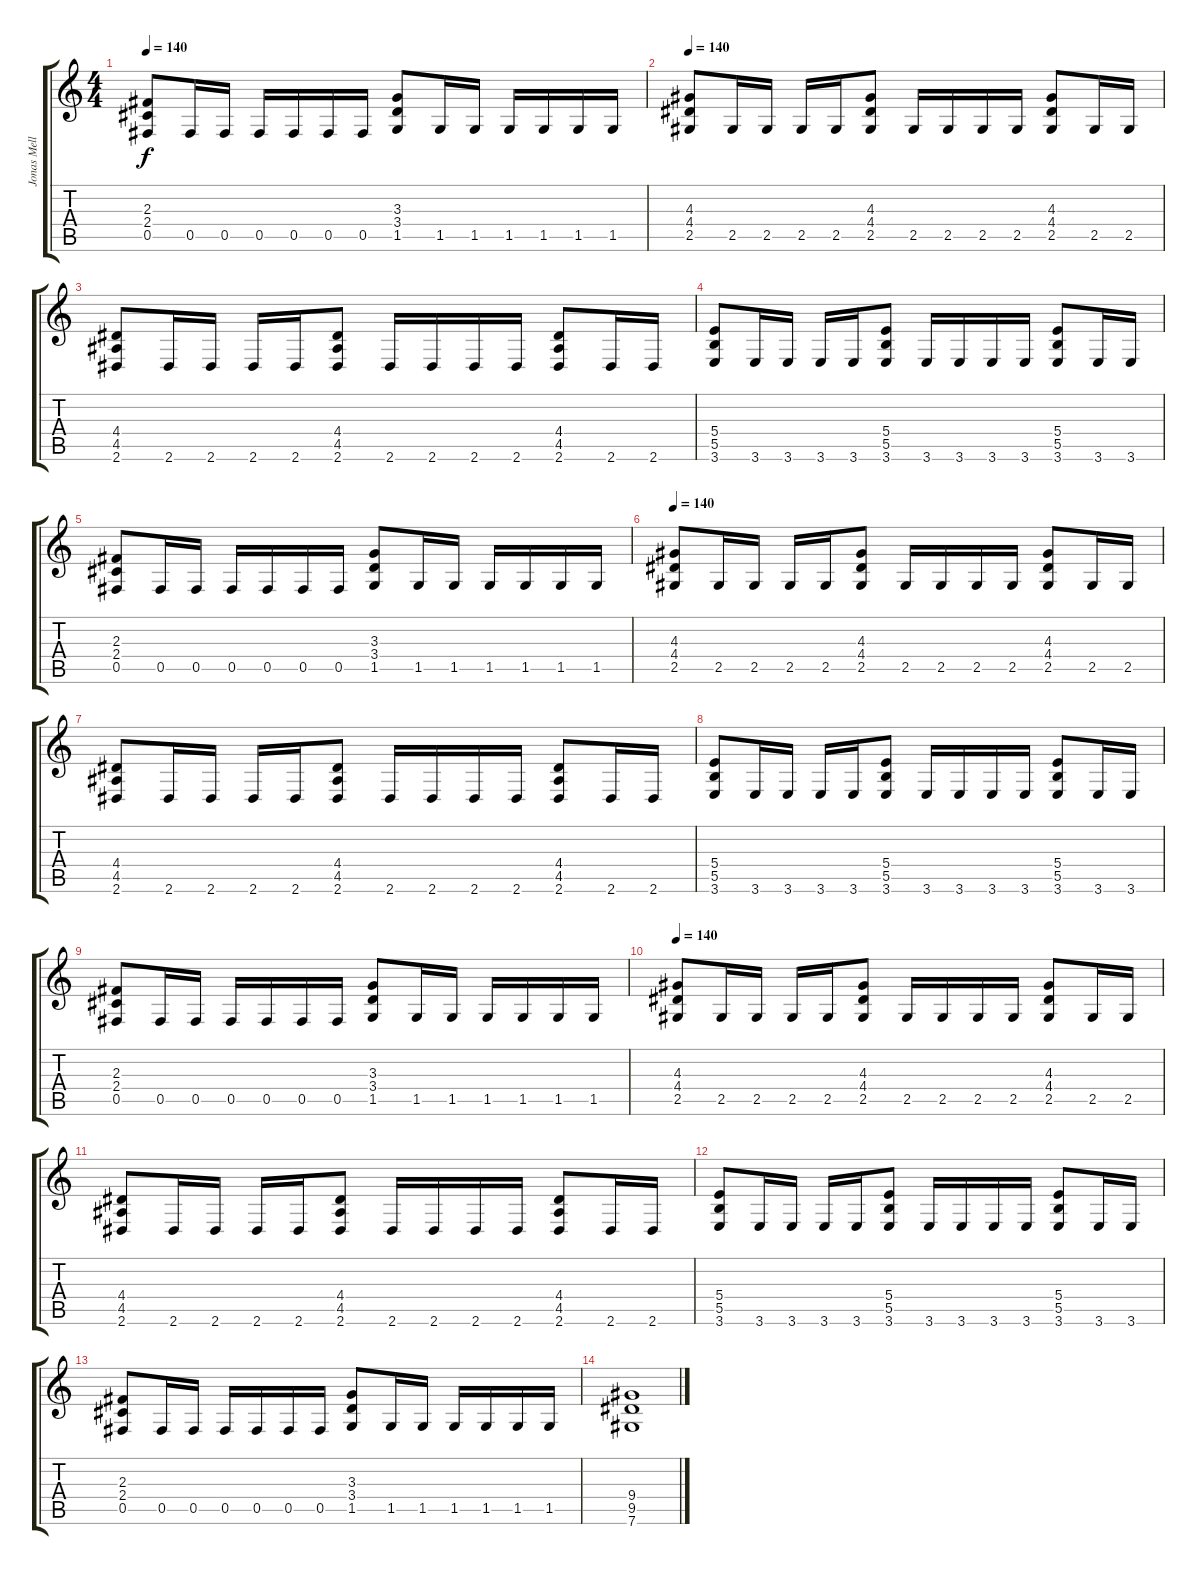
\track ("Jonas Mellberg (Guitar)" "Jonas Mell") {instrument distortionguitar}
\staff {score tabs}
\tuning (Db4 Ab3 E3 B2 Gb2 Db2) {hide}
\ts (4 4)
\tempo 140
\clef g2
\ks c
(2.3 2.4 0.5).8{dy f} 0.5.16 0.5.16 0.5.16 0.5.16 0.5.16 0.5.16 (3.3 3.4 1.5).8 1.5.16 1.5.16 1.5.16 1.5.16 1.5.16 1.5.16 |
\tempo 140
(4.3 4.4 2.5).8 2.5.16 2.5.16 2.5.16 2.5.16 (4.3 4.4 2.5).8 2.5.16 2.5.16 2.5.16 2.5.16 (4.3 4.4 2.5).8 2.5.16 2.5.16 |
(4.4 4.5 2.6).8 2.6.16 2.6.16 2.6.16 2.6.16 (4.4 4.5 2.6).8 2.6.16 2.6.16 2.6.16 2.6.16 (4.4 4.5 2.6).8 2.6.16 2.6.16 |
(5.4 5.5 3.6).8 3.6.16 3.6.16 3.6.16 3.6.16 (5.4 5.5 3.6).8 3.6.16 3.6.16 3.6.16 3.6.16 (5.4 5.5 3.6).8 3.6.16 3.6.16 |
(2.3 2.4 0.5).8 0.5.16 0.5.16 0.5.16 0.5.16 0.5.16 0.5.16 (3.3 3.4 1.5).8 1.5.16 1.5.16 1.5.16 1.5.16 1.5.16 1.5.16 |
\tempo 140
(4.3 4.4 2.5).8 2.5.16 2.5.16 2.5.16 2.5.16 (4.3 4.4 2.5).8 2.5.16 2.5.16 2.5.16 2.5.16 (4.3 4.4 2.5).8 2.5.16 2.5.16 |
(4.4 4.5 2.6).8 2.6.16 2.6.16 2.6.16 2.6.16 (4.4 4.5 2.6).8 2.6.16 2.6.16 2.6.16 2.6.16 (4.4 4.5 2.6).8 2.6.16 2.6.16 |
(5.4 5.5 3.6).8 3.6.16 3.6.16 3.6.16 3.6.16 (5.4 5.5 3.6).8 3.6.16 3.6.16 3.6.16 3.6.16 (5.4 5.5 3.6).8 3.6.16 3.6.16 |
(2.3 2.4 0.5).8 0.5.16 0.5.16 0.5.16 0.5.16 0.5.16 0.5.16 (3.3 3.4 1.5).8 1.5.16 1.5.16 1.5.16 1.5.16 1.5.16 1.5.16 |
\tempo 140
(4.3 4.4 2.5).8 2.5.16 2.5.16 2.5.16 2.5.16 (4.3 4.4 2.5).8 2.5.16 2.5.16 2.5.16 2.5.16 (4.3 4.4 2.5).8 2.5.16 2.5.16 |
(4.4 4.5 2.6).8 2.6.16 2.6.16 2.6.16 2.6.16 (4.4 4.5 2.6).8 2.6.16 2.6.16 2.6.16 2.6.16 (4.4 4.5 2.6).8 2.6.16 2.6.16 |
(5.4 5.5 3.6).8 3.6.16 3.6.16 3.6.16 3.6.16 (5.4 5.5 3.6).8 3.6.16 3.6.16 3.6.16 3.6.16 (5.4 5.5 3.6).8 3.6.16 3.6.16 |
(2.3 2.4 0.5).8 0.5.16 0.5.16 0.5.16 0.5.16 0.5.16 0.5.16 (3.3 3.4 1.5).8 1.5.16 1.5.16 1.5.16 1.5.16 1.5.16 1.5.16 |
(9.4 9.5 7.6).1
